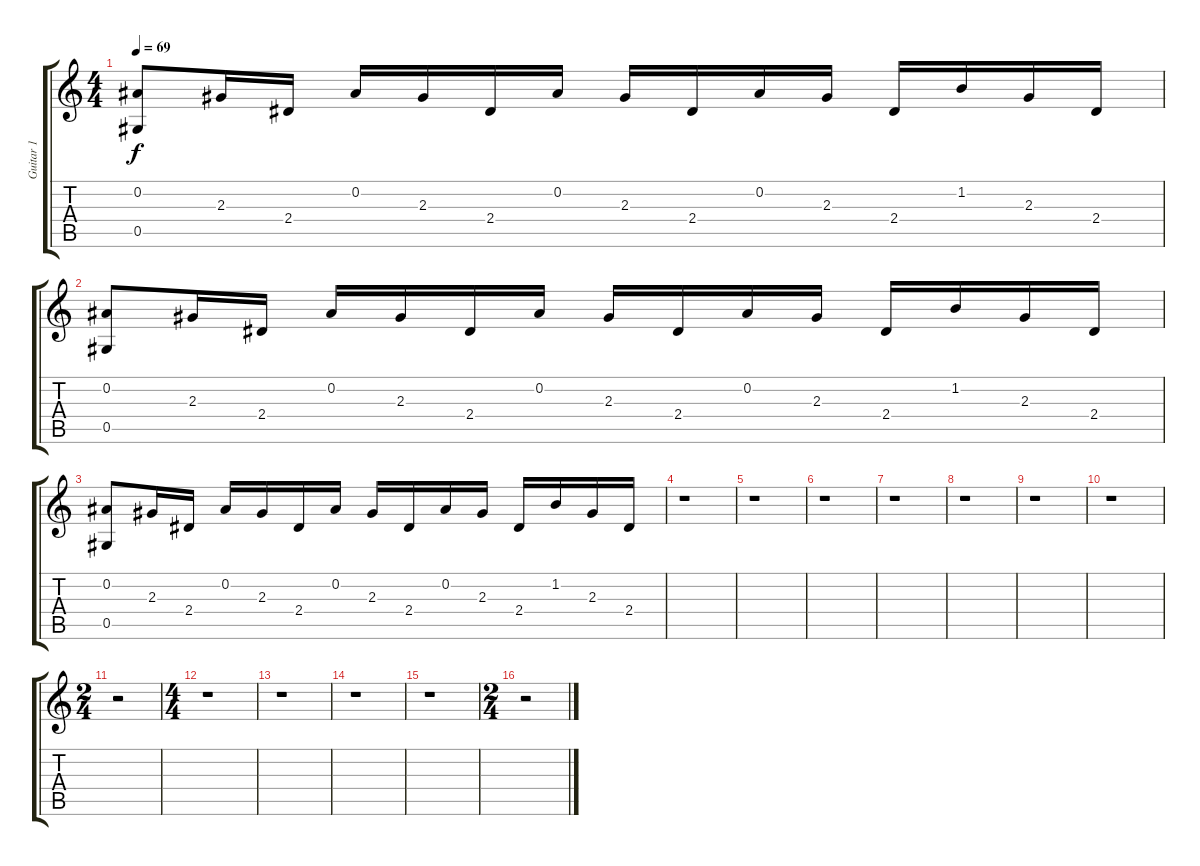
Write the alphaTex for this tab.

\track ("Guitar 1" "Guitar 1") {instrument acousticguitarsteel}
\staff {score tabs}
\tuning (Eb4 Bb3 Gb3 Db3 Ab2 Eb2) {hide}
\ts (4 4)
\tempo 69
\clef g2
\ks c
(0.2 0.5).8{dy f} 2.3.16 2.4.16 0.2.16 2.3.16 2.4.16 0.2.16 2.3.16 2.4.16 0.2.16 2.3.16 2.4.16 1.2.16 2.3.16 2.4.16 |
(0.2 0.5).8 2.3.16 2.4.16 0.2.16 2.3.16 2.4.16 0.2.16 2.3.16 2.4.16 0.2.16 2.3.16 2.4.16 1.2.16 2.3.16 2.4.16 |
(0.2 0.5).8 2.3.16 2.4.16 0.2.16 2.3.16 2.4.16 0.2.16 2.3.16 2.4.16 0.2.16 2.3.16 2.4.16 1.2.16 2.3.16 2.4.16 |
r.1 |
r.1 |
r.1 |
r.1 |
r.1 |
r.1 |
r.1 |
\ts (2 4)
r.2 |
\ts (4 4)
r.1 |
r.1 |
r.1 |
r.1 |
\ts (2 4)
r.2
